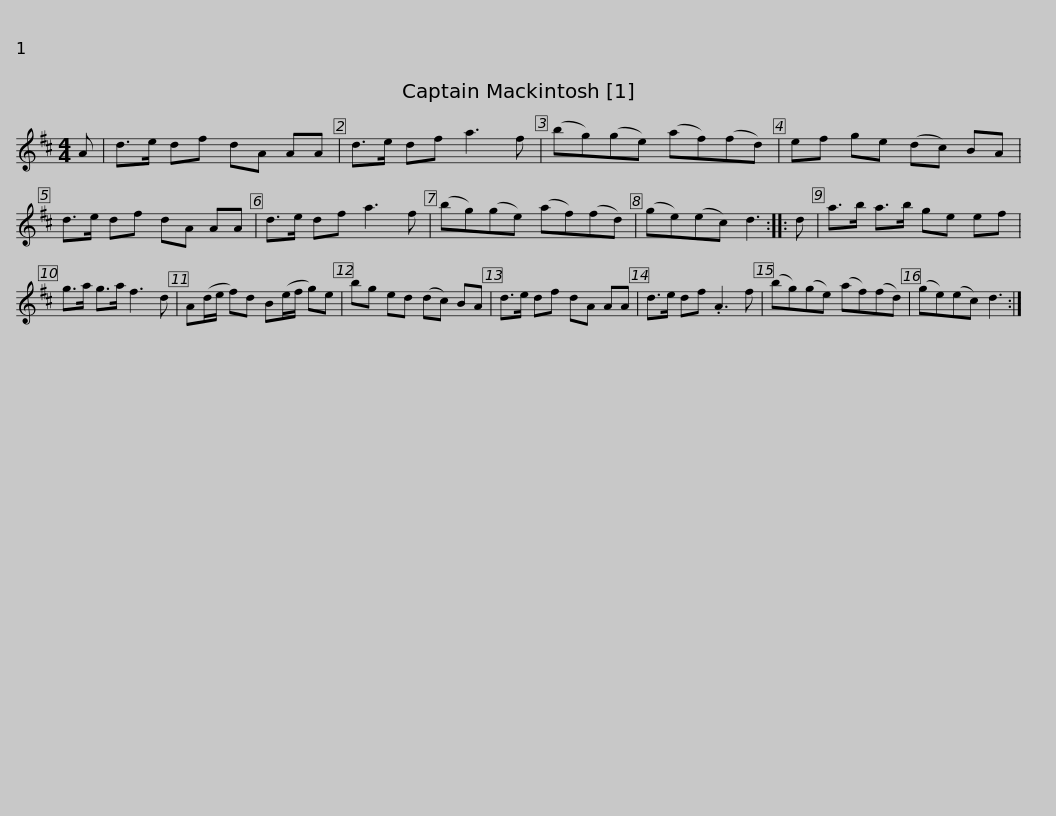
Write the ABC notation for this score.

X:1
L:1/8
M:4/4
I:linebreak $
K:D
V:1 treble
V:1
 A | d>e df dA AA | d>e df a3 f | (bg)(ge) (af)(fd) | ef ge (dc) BA | %5
 d>e df dA AA |$ d>e df a3 f | (bg)(ge) (af)(fd) | (ge)(ec) d3 :: d | %10
 a>b a>b ge ef | g>a g>a f3 d |$ A(d/e/ f)d B(e/f/ g)e | bg ed (dc) BA | d>e df dA AA | %15
 d>e df .A3 f | (bg)(ge) (af)(fd) |$ (ge)(ec) d3 :| %18
